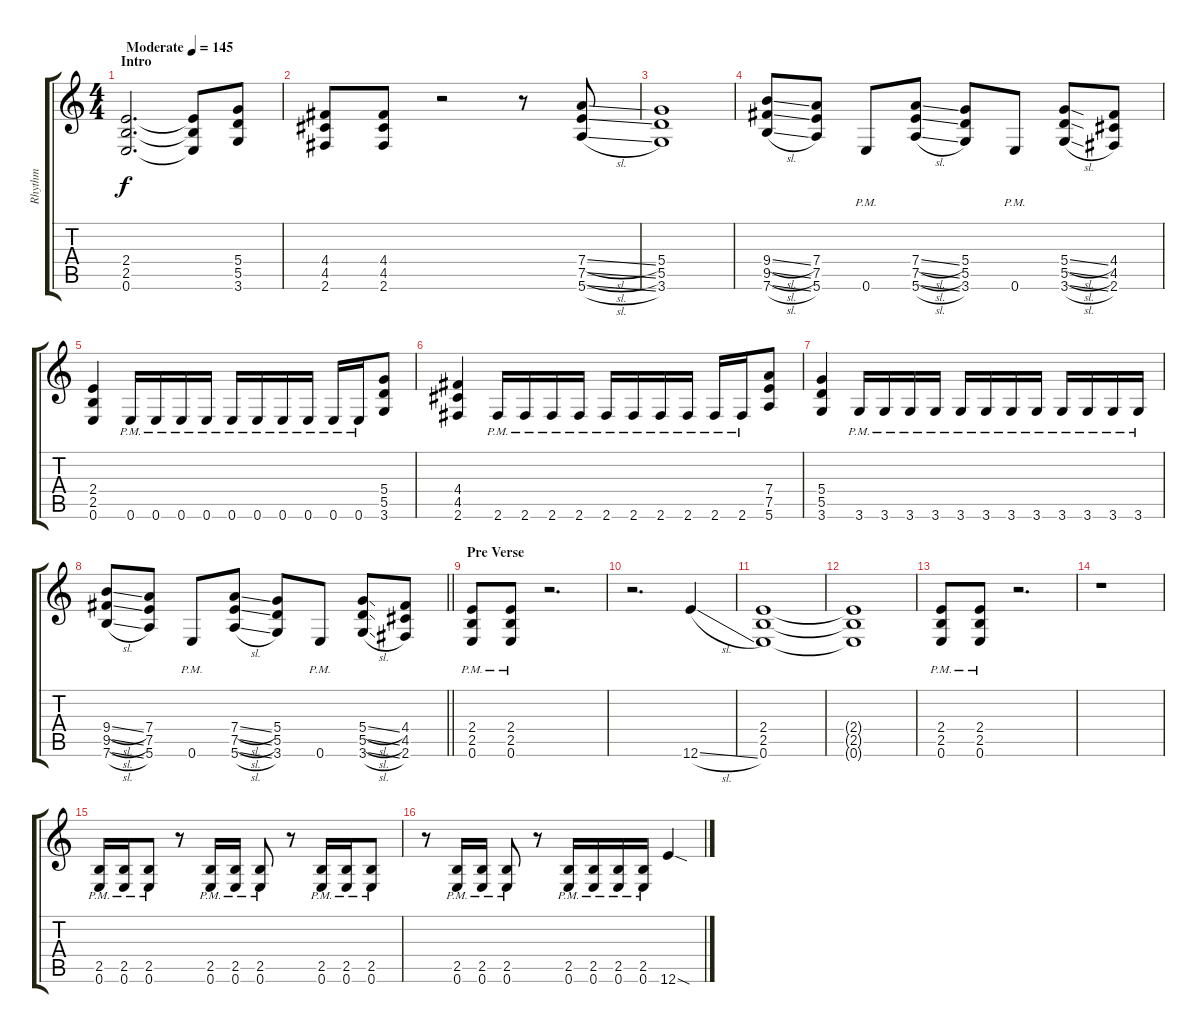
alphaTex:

\track ("Rhythm" "Rhythm") {instrument distortionguitar}
\staff {score tabs}
\tuning (E4 B3 G3 D3 A2 E2) {hide}
\ts (4 4)
\section ("" "Intro")
\tempo (145 "Moderate")
\clef g2
\ks c
(2.4 2.5 0.6).2{d dy f instrument distortionguitar} (2.4{t} 2.5{t} 0.6{t}).8 (5.4 5.5 3.6).8 |
(4.4 4.5 2.6).8 (4.4 4.5 2.6).8 r.2 r.8 (7.4{sl} 7.5{sl} 5.6{sl}).8 |
(5.4 5.5 3.6).1 |
(9.4{sl} 9.5{sl} 7.6{sl}).8 (7.4 7.5 5.6).8 0.6{pm}.8 (7.4{sl} 7.5{sl} 5.6{sl}).8 (5.4 5.5 3.6).8 0.6{pm}.8 (5.4{sl} 5.5{sl} 3.6{sl}).8 (4.4 4.5 2.6).8 |
(2.4 2.5 0.6).4 0.6{pm}.16 0.6{pm}.16 0.6{pm}.16 0.6{pm}.16 0.6{pm}.16 0.6{pm}.16 0.6{pm}.16 0.6{pm}.16 0.6{pm}.16 0.6{pm}.16 (5.4 5.5 3.6).8 |
(4.4 4.5 2.6).4 2.6{pm}.16 2.6{pm}.16 2.6{pm}.16 2.6{pm}.16 2.6{pm}.16 2.6{pm}.16 2.6{pm}.16 2.6{pm}.16 2.6{pm}.16 2.6{pm}.16 (7.4 7.5 5.6).8 |
(5.4 5.5 3.6).4 3.6{pm}.16 3.6{pm}.16 3.6{pm}.16 3.6{pm}.16 3.6{pm}.16 3.6{pm}.16 3.6{pm}.16 3.6{pm}.16 3.6{pm}.16 3.6{pm}.16 3.6{pm}.16 3.6{pm}.16 |
\barLineRight lightlight
(9.4{sl} 9.5{sl} 7.6{sl}).8 (7.4 7.5 5.6).8 0.6{pm}.8 (7.4{sl} 7.5{sl} 5.6{sl}).8 (5.4 5.5 3.6).8 0.6{pm}.8 (5.4{sl} 5.5{sl} 3.6{sl}).8 (4.4 4.5 2.6).8 |
\section ("" "Pre Verse")
(2.4{pm} 2.5{pm} 0.6{pm}).8 (2.4{pm} 2.5{pm} 0.6{pm}).8 r.2{d} |
r.2{d} 12.6{sl}.4 |
(2.4 2.5 0.6).1 |
(2.4{t} 2.5{t} 0.6{t}).1 |
(2.4{pm} 2.5{pm} 0.6{pm}).8 (2.4{pm} 2.5{pm} 0.6{pm}).8 r.2{d} |
r.1 |
(2.5{pm} 0.6{pm}).16 (2.5{pm} 0.6{pm}).16 (2.5{pm} 0.6{pm}).8 r.8 (2.5{pm} 0.6{pm}).16 (2.5{pm} 0.6{pm}).16 (2.5{pm} 0.6{pm}).8 r.8 (2.5{pm} 0.6{pm}).16 (2.5{pm} 0.6{pm}).16 (2.5{pm} 0.6{pm}).8 |
r.8 (2.5{pm} 0.6{pm}).16 (2.5{pm} 0.6{pm}).16 (2.5{pm} 0.6{pm}).8 r.8 (2.5{pm} 0.6{pm}).16 (2.5{pm} 0.6{pm}).16 (2.5{pm} 0.6{pm}).16 (2.5{pm} 0.6{pm}).16 12.6{sod}.4
